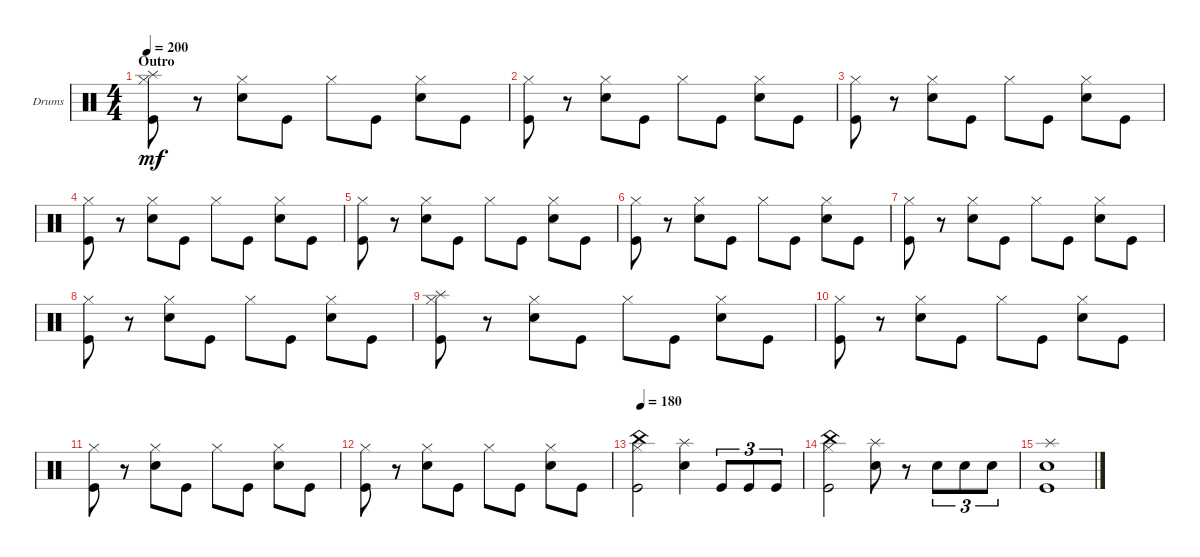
\defaultSystemsLayout 4
\bracketExtendMode groupsimilarinstruments
\firstSystemTrackNameOrientation horizontal
\otherSystemsTrackNameOrientation horizontal
\track ("Prakarsh" "Drums") {instrument percussion}
\staff {score}
\articulation defaults
\ts (4 4)
\section ("" "Outro")
\tempo 200
\clef neutral
\ks c
("Hi-Hat (closed)" "Kick (hit)" "Splash (hit)").8{dy mf} r.8 ("Hi-Hat (closed)" "Snare (hit) 2").8 "Kick (hit)".8 "Hi-Hat (closed)".8 "Kick (hit)".8 ("Hi-Hat (closed)" "Snare (hit) 2").8 "Kick (hit)".8 |
("Hi-Hat (closed)" "Kick (hit)").8 r.8 ("Hi-Hat (closed)" "Snare (hit) 2").8 "Kick (hit)".8 "Hi-Hat (closed)".8 "Kick (hit)".8 ("Hi-Hat (closed)" "Snare (hit) 2").8 "Kick (hit)".8 |
("Hi-Hat (closed)" "Kick (hit)").8 r.8 ("Hi-Hat (closed)" "Snare (hit) 2").8 "Kick (hit)".8 "Hi-Hat (closed)".8 "Kick (hit)".8 ("Hi-Hat (closed)" "Snare (hit) 2").8 "Kick (hit)".8 |
("Hi-Hat (closed)" "Kick (hit)").8 r.8 ("Hi-Hat (closed)" "Snare (hit) 2").8 "Kick (hit)".8 "Hi-Hat (closed)".8 "Kick (hit)".8 ("Hi-Hat (closed)" "Snare (hit) 2").8 "Kick (hit)".8 |
("Hi-Hat (closed)" "Kick (hit)").8 r.8 ("Hi-Hat (closed)" "Snare (hit) 2").8 "Kick (hit)".8 "Hi-Hat (closed)".8 "Kick (hit)".8 ("Hi-Hat (closed)" "Snare (hit) 2").8 "Kick (hit)".8 |
("Hi-Hat (closed)" "Kick (hit)").8 r.8 ("Hi-Hat (closed)" "Snare (hit) 2").8 "Kick (hit)".8 "Hi-Hat (closed)".8 "Kick (hit)".8 ("Hi-Hat (closed)" "Snare (hit) 2").8 "Kick (hit)".8 |
("Hi-Hat (closed)" "Kick (hit)").8 r.8 ("Hi-Hat (closed)" "Snare (hit) 2").8 "Kick (hit)".8 "Hi-Hat (closed)".8 "Kick (hit)".8 ("Hi-Hat (closed)" "Snare (hit) 2").8 "Kick (hit)".8 |
("Hi-Hat (closed)" "Kick (hit)").8 r.8 ("Hi-Hat (closed)" "Snare (hit) 2").8 "Kick (hit)".8 "Hi-Hat (closed)".8 "Kick (hit)".8 ("Hi-Hat (closed)" "Snare (hit) 2").8 "Kick (hit)".8 |
("Hi-Hat (closed)" "Kick (hit)" "Splash (hit)").8 r.8 ("Hi-Hat (closed)" "Snare (hit) 2").8 "Kick (hit)".8 "Hi-Hat (closed)".8 "Kick (hit)".8 ("Hi-Hat (closed)" "Snare (hit) 2").8 "Kick (hit)".8 |
("Hi-Hat (closed)" "Kick (hit)").8 r.8 ("Hi-Hat (closed)" "Snare (hit) 2").8 "Kick (hit)".8 "Hi-Hat (closed)".8 "Kick (hit)".8 ("Hi-Hat (closed)" "Snare (hit) 2").8 "Kick (hit)".8 |
("Hi-Hat (closed)" "Kick (hit)").8 r.8 ("Hi-Hat (closed)" "Snare (hit) 2").8 "Kick (hit)".8 "Hi-Hat (closed)".8 "Kick (hit)".8 ("Hi-Hat (closed)" "Snare (hit) 2").8 "Kick (hit)".8 |
("Hi-Hat (closed)" "Kick (hit)").8 r.8 ("Hi-Hat (closed)" "Snare (hit) 2").8 "Kick (hit)".8 "Hi-Hat (closed)".8 "Kick (hit)".8 ("Hi-Hat (closed)" "Snare (hit) 2").8 "Kick (hit)".8 |
\tempo 180
("Hi-Hat (closed)" "Kick (hit)" "China (hit)").2 ("Splash (hit)" "Snare (hit) 2").4 "Kick (hit)".8{tu (3 2)} "Kick (hit)".8{tu (3 2)} "Kick (hit)".8{tu (3 2)} |
("Hi-Hat (closed)" "Kick (hit)" "China (hit)").2 ("Splash (hit)" "Snare (hit) 2").8 r.8 "Snare (hit) 2".8{tu (3 2)} "Snare (hit) 2".8{tu (3 2)} "Snare (hit) 2".8{tu (3 2)} |
("Kick (hit)" "Snare (hit) 2" "Splash (hit)").1
